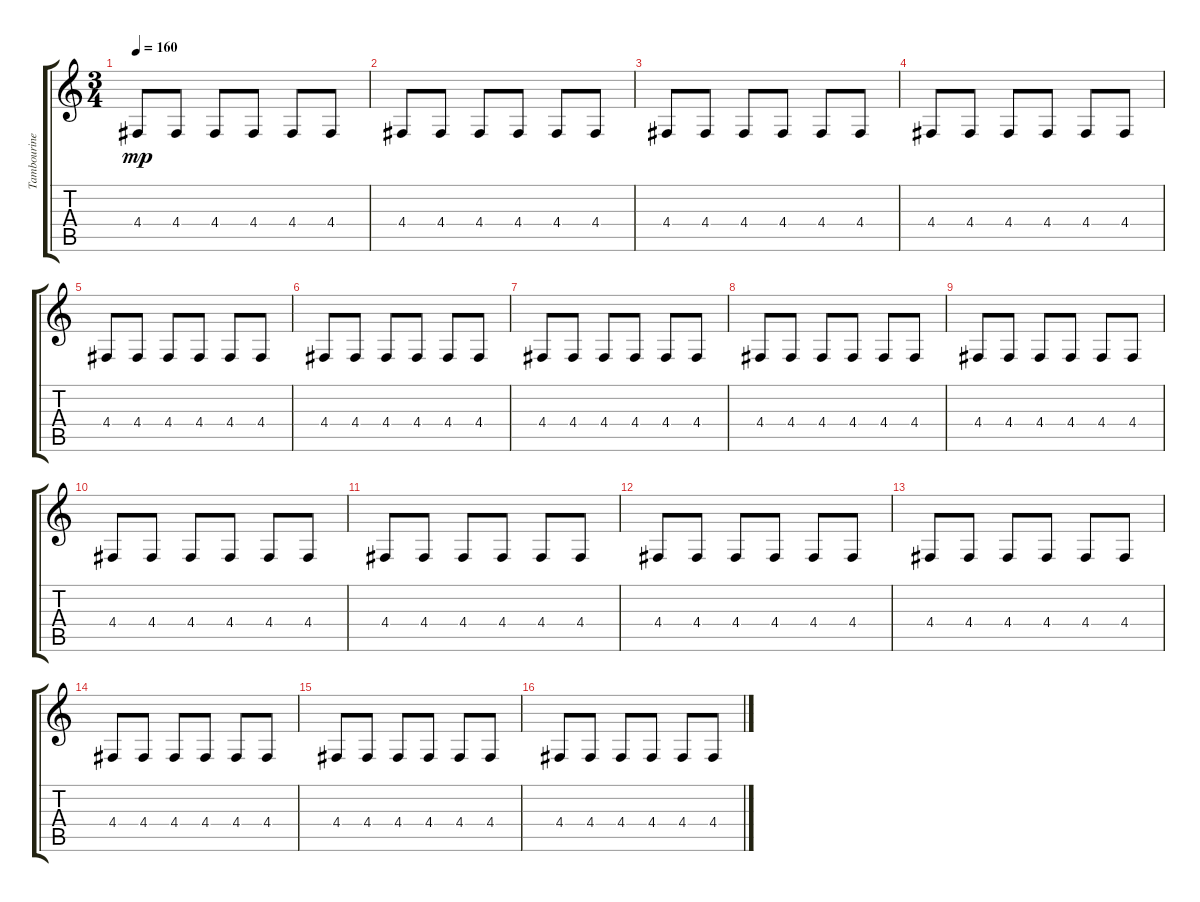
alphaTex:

\track ("Tambourine" "Tambourine") {instrument synthdrum}
\staff {score tabs}
\tuning (E4 B3 G3 D3 A2 E2) {hide}
\ts (3 4)
\tempo 160
\clef g2
\ks c
4.4.8{dy mp} 4.4.8 4.4.8 4.4.8 4.4.8 4.4.8 |
4.4.8 4.4.8 4.4.8 4.4.8 4.4.8 4.4.8 |
4.4.8 4.4.8 4.4.8 4.4.8 4.4.8 4.4.8 |
4.4.8 4.4.8 4.4.8 4.4.8 4.4.8 4.4.8 |
4.4.8 4.4.8 4.4.8 4.4.8 4.4.8 4.4.8 |
4.4.8 4.4.8 4.4.8 4.4.8 4.4.8 4.4.8 |
4.4.8 4.4.8 4.4.8 4.4.8 4.4.8 4.4.8 |
4.4.8 4.4.8 4.4.8 4.4.8 4.4.8 4.4.8 |
4.4.8 4.4.8 4.4.8 4.4.8 4.4.8 4.4.8 |
4.4.8 4.4.8 4.4.8 4.4.8 4.4.8 4.4.8 |
4.4.8 4.4.8 4.4.8 4.4.8 4.4.8 4.4.8 |
4.4.8 4.4.8 4.4.8 4.4.8 4.4.8 4.4.8 |
4.4.8 4.4.8 4.4.8 4.4.8 4.4.8 4.4.8 |
4.4.8 4.4.8 4.4.8 4.4.8 4.4.8 4.4.8 |
4.4.8{volume 16} 4.4.8{volume 16} 4.4.8{volume 16} 4.4.8{volume 15} 4.4.8{volume 15} 4.4.8{volume 15} |
4.4.8{volume 15} 4.4.8{volume 14} 4.4.8{volume 14} 4.4.8{volume 14} 4.4.8{volume 14} 4.4.8{volume 14}
